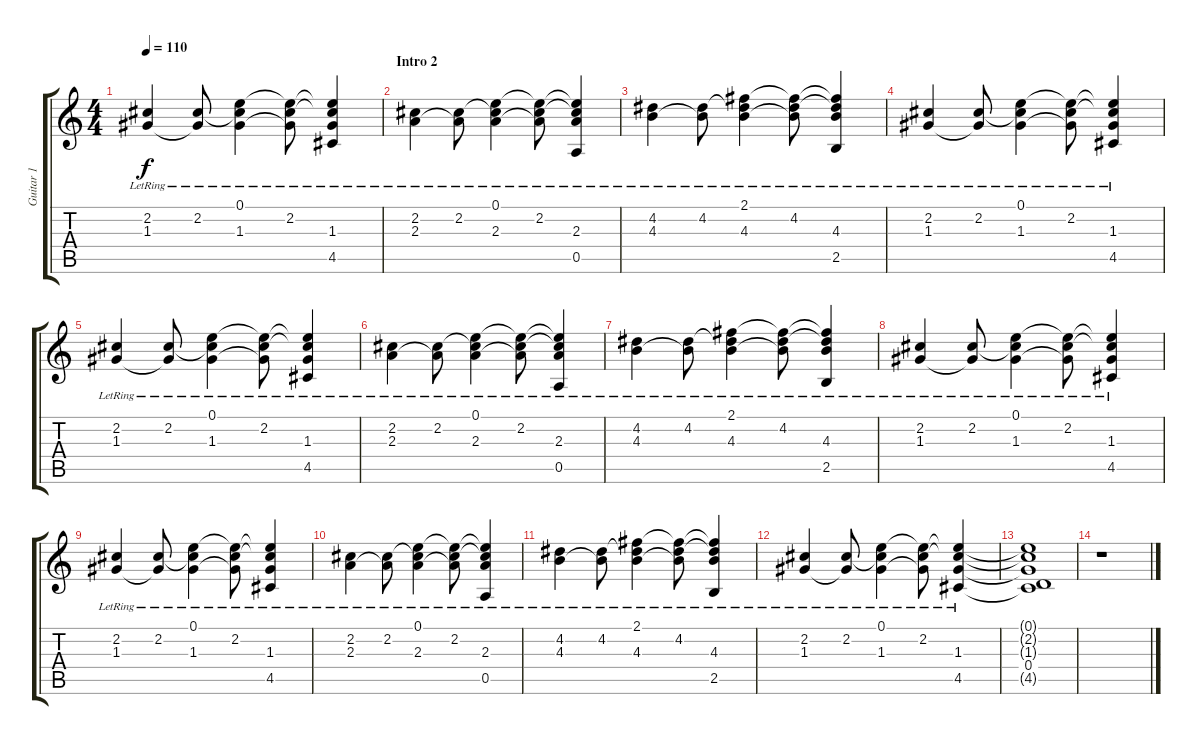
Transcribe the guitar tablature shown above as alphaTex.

\track ("Guitar 1" "Guitar 1") {instrument acousticguitarnylon}
\staff {score tabs}
\tuning (E4 B3 G3 D3 A2 E2) {hide}
\ts (4 4)
\tempo 110
\clef g2
\ks c
(2.2{lr} 1.3{lr}).4{dy f} (2.2{lr} 1.3{t}).8 (0.1{lr} 2.2{t} 1.3{lr}).4 (0.1{t} 2.2{lr} 1.3{t}).8 (0.1{t} 2.2{t} 1.3{lr} 4.5{lr}).4 |
\section ("" "Intro 2")
(2.2{lr} 2.3{lr}).4 (2.2{lr} 2.3{t}).8 (0.1{lr} 2.2{t} 2.3{lr}).4 (0.1{t} 2.2{lr} 2.3{t}).8 (0.1{t} 2.2{t} 2.3{lr} 0.5{lr}).4 |
(4.2{lr} 4.3).4 (4.2{lr} 4.3{t}).8 (2.1{lr} 4.2{t} 4.3{lr}).4 (2.1{t} 4.2{lr} 4.3{t}).8 (2.1{t} 4.2{t} 4.3{lr} 2.5{lr}).4 |
(2.2{lr} 1.3{lr}).4 (2.2{lr} 1.3{t}).8 (0.1{lr} 2.2{t} 1.3{lr}).4 (0.1{t} 2.2{lr} 1.3{t}).8 (0.1{t} 2.2{t} 1.3{lr} 4.5{lr}).4 |
(2.2{lr} 1.3{lr}).4 (2.2{lr} 1.3{t}).8 (0.1{lr} 2.2{t} 1.3{lr}).4 (0.1{t} 2.2{lr} 1.3{t}).8 (0.1{t} 2.2{t} 1.3{lr} 4.5{lr}).4 |
(2.2{lr} 2.3{lr}).4 (2.2{lr} 2.3{t}).8 (0.1{lr} 2.2{t} 2.3{lr}).4 (0.1{t} 2.2{lr} 2.3{t}).8 (0.1{t} 2.2{t} 2.3{lr} 0.5{lr}).4 |
(4.2{lr} 4.3).4 (4.2{lr} 4.3{t}).8 (2.1{lr} 4.2{t} 4.3{lr}).4 (2.1{t} 4.2{lr} 4.3{t}).8 (2.1{t} 4.2{t} 4.3{lr} 2.5{lr}).4 |
(2.2{lr} 1.3{lr}).4{volume 8} (2.2{lr} 1.3{t}).8 (0.1{lr} 2.2{t} 1.3{lr}).4 (0.1{t} 2.2{lr} 1.3{t}).8 (0.1{t} 2.2{t} 1.3{lr} 4.5{lr}).4 |
(2.2{lr} 1.3{lr}).4 (2.2{lr} 1.3{t}).8 (0.1{lr} 2.2{t} 1.3{lr}).4 (0.1{t} 2.2{lr} 1.3{t}).8 (0.1{t} 2.2{t} 1.3{lr} 4.5{lr}).4 |
(2.2{lr} 2.3{lr}).4{volume 5} (2.2{lr} 2.3{t}).8 (0.1{lr} 2.2{t} 2.3{lr}).4 (0.1{t} 2.2{lr} 2.3{t}).8 (0.1{t} 2.2{t} 2.3{lr} 0.5{lr}).4 |
(4.2{lr} 4.3).4 (4.2{lr} 4.3{t}).8 (2.1{lr} 4.2{t} 4.3{lr}).4 (2.1{t} 4.2{lr} 4.3{t}).8 (2.1{t} 4.2{t} 4.3{lr} 2.5{lr}).4 |
(2.2{lr} 1.3{lr}).4{volume 2} (2.2{lr} 1.3{t}).8 (0.1{lr} 2.2{t} 1.3{lr}).4 (0.1{t} 2.2{lr} 1.3{t}).8 (0.1{t} 2.2{t} 1.3{lr} 4.5{lr}).4 |
(0.1{t} 2.2{t} 1.3{t} 0.4 4.5{t}).1 |
r.1
